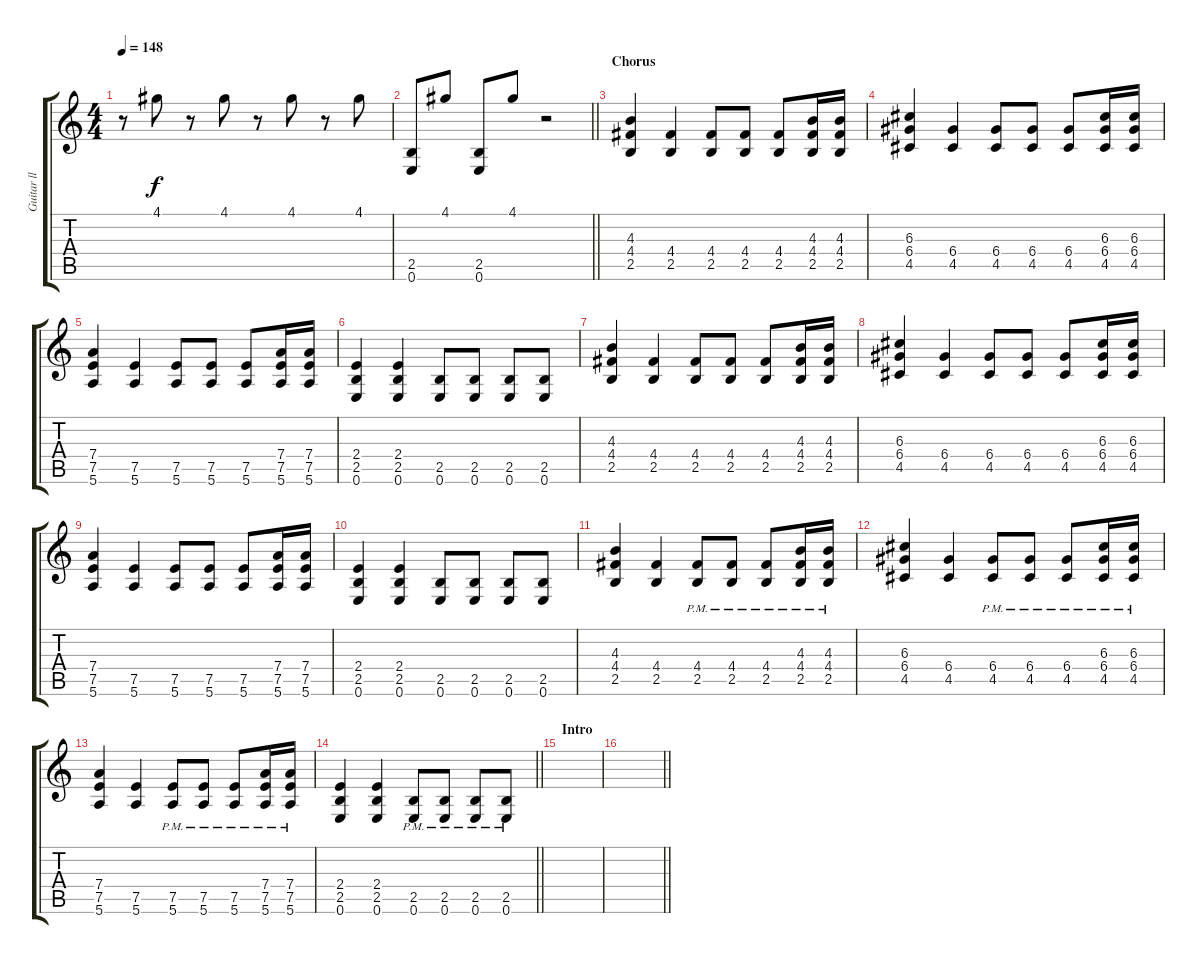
\track ("Guitar ll" "Guitar ll") {instrument distortionguitar}
\staff {score tabs}
\tuning (E4 B3 G3 D3 A2 E2) {hide}
\ts (4 4)
\tempo 148
\clef g2
\ks c
r.8{dy f} 4.1.8 r.8 4.1.8 r.8 4.1.8 r.8 4.1.8 |
\barLineRight lightlight
(2.5 0.6).8 4.1.8 (2.5 0.6).8 4.1.8 r.2 |
\section ("" "Chorus")
(4.3 4.4 2.5).4 (4.4 2.5).4 (4.4 2.5).8 (4.4 2.5).8 (4.4 2.5).8 (4.3 4.4 2.5).16 (4.3 4.4 2.5).16 |
(6.3 6.4 4.5).4 (6.4 4.5).4 (6.4 4.5).8 (6.4 4.5).8 (6.4 4.5).8 (6.3 6.4 4.5).16 (6.3 6.4 4.5).16 |
(7.4 7.5 5.6).4 (7.5 5.6).4 (7.5 5.6).8 (7.5 5.6).8 (7.5 5.6).8 (7.4 7.5 5.6).16 (7.4 7.5 5.6).16 |
(2.4 2.5 0.6).4 (2.4 2.5 0.6).4 (2.5 0.6).8 (2.5 0.6).8 (2.5 0.6).8 (2.5 0.6).8 |
(4.3 4.4 2.5).4 (4.4 2.5).4 (4.4 2.5).8 (4.4 2.5).8 (4.4 2.5).8 (4.3 4.4 2.5).16 (4.3 4.4 2.5).16 |
(6.3 6.4 4.5).4 (6.4 4.5).4 (6.4 4.5).8 (6.4 4.5).8 (6.4 4.5).8 (6.3 6.4 4.5).16 (6.3 6.4 4.5).16 |
(7.4 7.5 5.6).4 (7.5 5.6).4 (7.5 5.6).8 (7.5 5.6).8 (7.5 5.6).8 (7.4 7.5 5.6).16 (7.4 7.5 5.6).16 |
(2.4 2.5 0.6).4 (2.4 2.5 0.6).4 (2.5 0.6).8 (2.5 0.6).8 (2.5 0.6).8 (2.5 0.6).8 |
(4.3 4.4 2.5).4 (4.4 2.5).4 (4.4{pm} 2.5{pm}).8 (4.4{pm} 2.5{pm}).8 (4.4{pm} 2.5{pm}).8 (4.3{pm} 4.4{pm} 2.5{pm}).16 (4.3{pm} 4.4{pm} 2.5{pm}).16 |
(6.3 6.4 4.5).4 (6.4 4.5).4 (6.4{pm} 4.5{pm}).8 (6.4{pm} 4.5{pm}).8 (6.4{pm} 4.5{pm}).8 (6.3{pm} 6.4{pm} 4.5{pm}).16 (6.3{pm} 6.4{pm} 4.5{pm}).16 |
(7.4 7.5 5.6).4 (7.5 5.6).4 (7.5{pm} 5.6{pm}).8 (7.5{pm} 5.6{pm}).8 (7.5{pm} 5.6{pm}).8 (7.4{pm} 7.5{pm} 5.6{pm}).16 (7.4{pm} 7.5{pm} 5.6{pm}).16 |
\barLineRight lightlight
(2.4 2.5 0.6).4 (2.4 2.5 0.6).4 (2.5{pm} 0.6{pm}).8 (2.5{pm} 0.6{pm}).8 (2.5{pm} 0.6{pm}).8 (2.5{pm} 0.6{pm}).8 |
\section ("" "Intro")
|
\barLineRight lightlight
